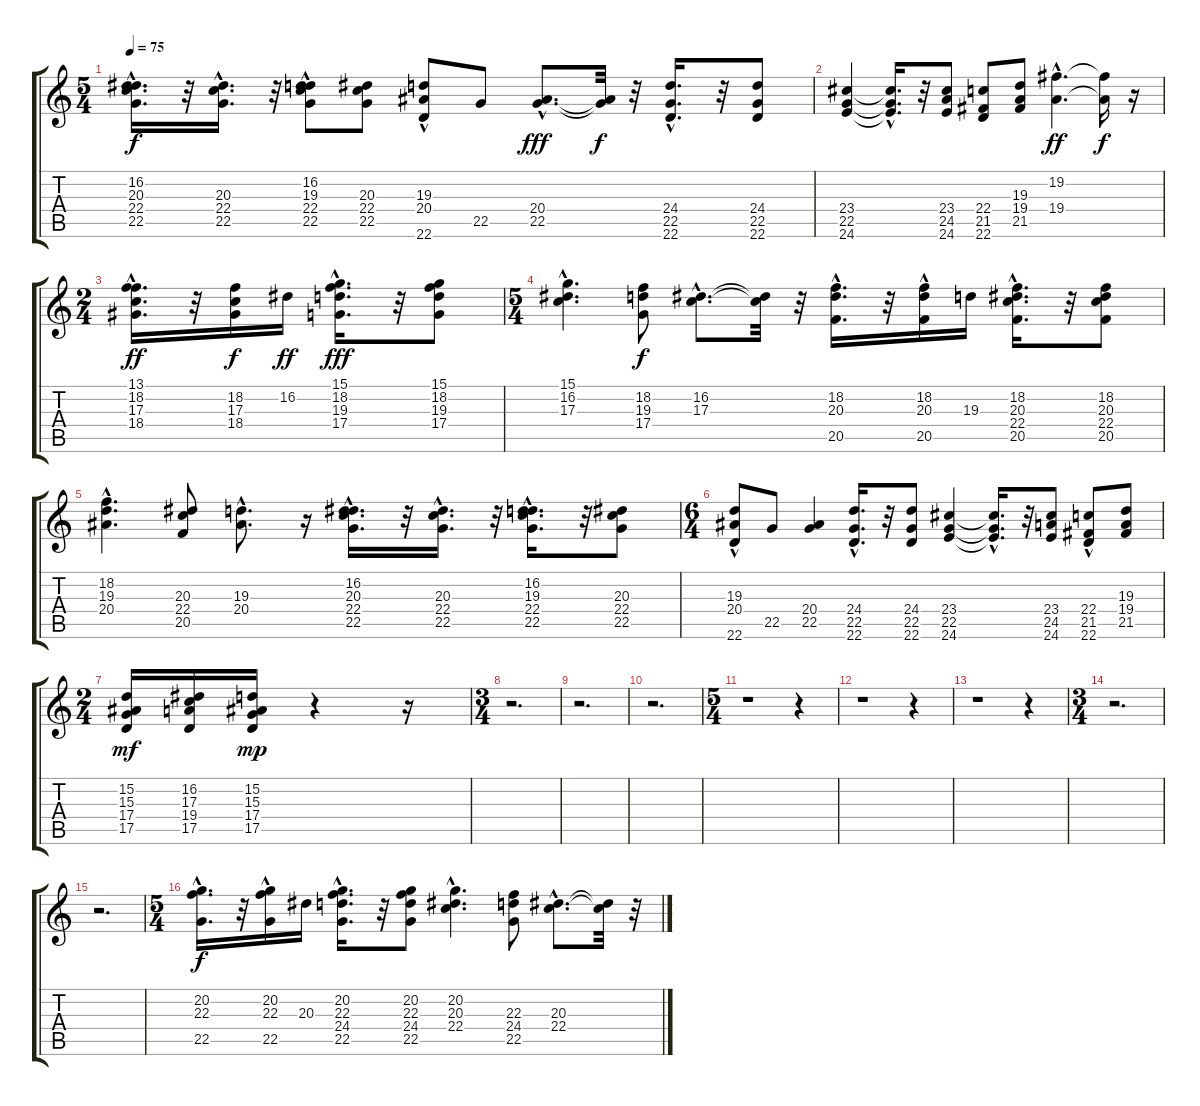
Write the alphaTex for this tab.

\track "" {instrument stringensemble1}
\staff {score tabs}
\tuning (E4 B3 G3 D3 A2 E2) {hide}
\ts (5 4)
\tempo 75
\clef g2
\ks c
(16.2{hac} 20.3{hac} 22.4{hac} 22.5{hac}).16{d dy f} r.32 (20.3{hac} 22.4{hac} 22.5{hac}).16{d} r.32 (16.2 19.3 22.4{hac} 22.5).8 (20.3 22.4 22.5).8 (19.3{hac} 20.4 22.6).8 22.5.8 (20.4{hac} 22.5{hac}).8{d dy fff} (20.4{t} 22.5{t}).32{dy f} r.32 (24.4{hac} 22.5{hac} 22.6{hac}).16{d} r.32 (24.4 22.5 22.6).8 |
(23.4 22.5 24.6).4 (23.4{hac t} 22.5{hac t} 24.6{hac t}).16{d} r.32 (23.4 24.5 24.6).8 (22.4 21.5 22.6).8 (19.3 19.4 21.5).8 (19.2{hac} 19.4{hac}).4{d dy ff} (19.2{t} 19.4{t}).16{dy f} r.16 |
\ts (2 4)
(13.1{hac} 18.2{hac} 17.3{hac} 18.4{hac}).16{d dy ff} r.32 (18.2 17.3 18.4).16{dy f} 16.2.16{dy ff} (15.1{hac} 18.2{hac} 19.3{hac} 17.4{hac}).16{d dy fff} r.32 (15.1 18.2 19.3 17.4).8 |
\ts (5 4)
(15.1{hac} 16.2{hac} 17.3{hac}).4{d} (18.2 19.3 17.4).8{dy f} (16.2{hac} 17.3{hac}).8{d} (16.2{t} 17.3{t}).32 r.32 (18.2{hac} 20.3{hac} 20.5{hac}).16{d} r.32 (18.2{hac} 20.3{hac} 20.5{hac}).16 19.3.16 (18.2{hac} 20.3{hac} 22.4{hac} 20.5{hac}).16{d} r.32 (18.2 20.3 22.4 20.5).8 |
(18.2{hac} 19.3{hac} 20.4{hac}).4{d} (20.3 22.4 20.5).8 (19.3{hac} 20.4{hac}).8{d} r.16 (16.2{hac} 20.3{hac} 22.4{hac} 22.5{hac}).16{d} r.32 (20.3{hac} 22.4{hac} 22.5{hac}).16{d} r.32 (16.2{hac} 19.3{hac} 22.4{hac} 22.5{hac}).16{d} r.32 (20.3 22.4 22.5).8 |
\ts (6 4)
(19.3{hac} 20.4 22.6).8 22.5.8 (20.4 22.5).4 (24.4{hac} 22.5{hac} 22.6{hac}).16{d} r.32 (24.4 22.5 22.6).8 (23.4 22.5 24.6).4 (23.4{hac t} 22.5{hac t} 24.6{hac t}).16{d} r.32 (23.4 24.5 24.6).8 (22.4 21.5{hac} 22.6).8 (19.3 19.4 21.5).8 |
\ts (2 4)
(15.2 15.3 17.4 17.5).16{dy mf} (16.2 17.3 19.4 17.5).16 (15.2 15.3 17.4 17.5).16{dy mp} r.4 r.16 |
\ts (3 4)
r.2{d} |
r.2{d} |
r.2{d} |
\ts (5 4)
r.1 r.4 |
r.1 r.4 |
r.1 r.4 |
\ts (3 4)
r.2{d} |
r.2{d} |
\ts (5 4)
(20.2{hac} 22.3{hac} 22.5{hac}).16{d dy f} r.32 (20.2{hac} 22.3{hac} 22.5{hac}).16 20.3.16 (20.2{hac} 22.3{hac} 24.4{hac} 22.5{hac}).16{d} r.32 (20.2 22.3 24.4 22.5).8 (20.2{hac} 20.3{hac} 22.4{hac}).4{d} (22.3 24.4 22.5).8 (20.3{hac} 22.4{hac}).8{d} (20.3{t} 22.4{t}).32 r.32
